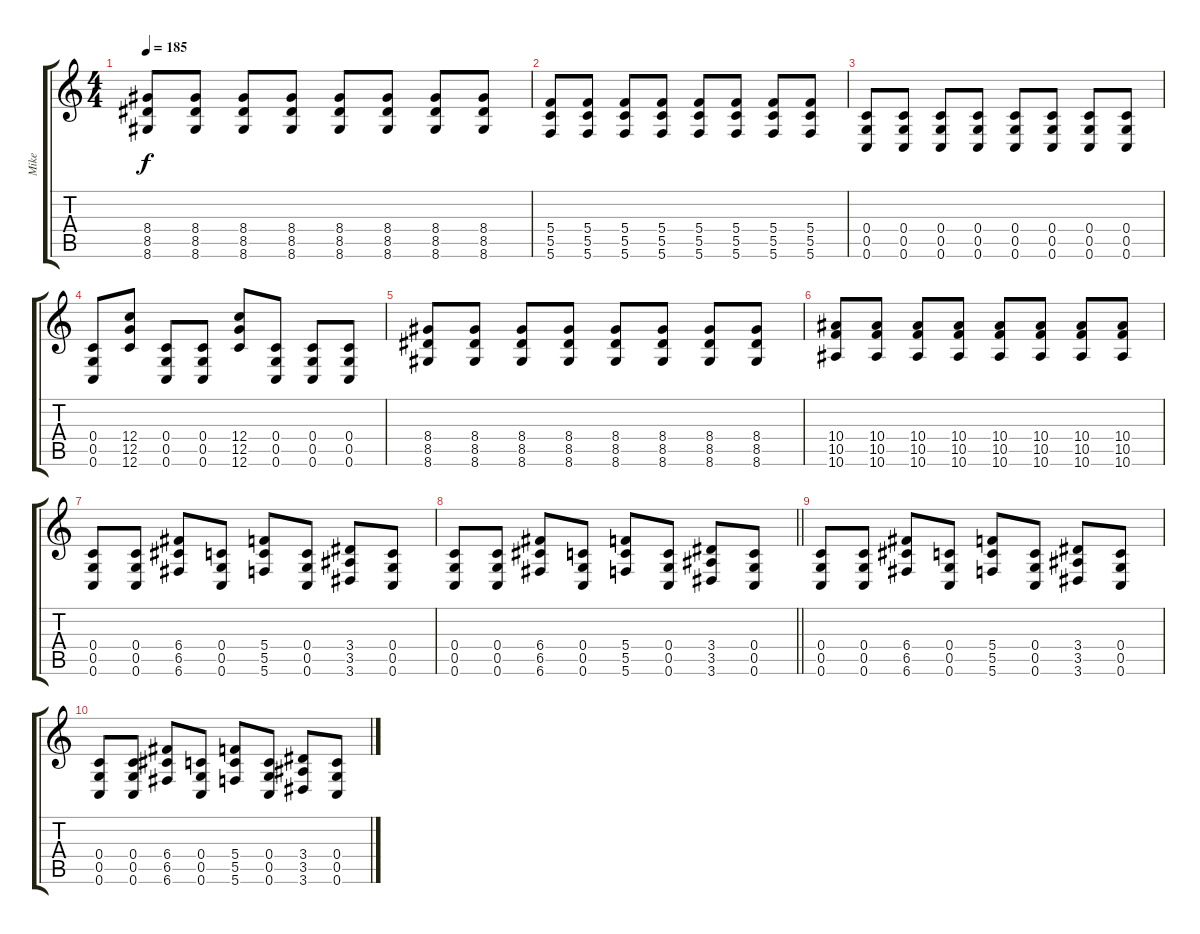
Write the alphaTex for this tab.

\track ("Mike" "Mike") {instrument distortionguitar}
\staff {score tabs}
\tuning (D4 A3 F3 C3 G2 C2) {hide}
\ts (4 4)
\tempo 185
\clef g2
\ks c
(8.4 8.5 8.6).8{dy f} (8.4 8.5 8.6).8 (8.4 8.5 8.6).8 (8.4 8.5 8.6).8 (8.4 8.5 8.6).8 (8.4 8.5 8.6).8 (8.4 8.5 8.6).8 (8.4 8.5 8.6).8 |
(5.4 5.5 5.6).8 (5.4 5.5 5.6).8 (5.4 5.5 5.6).8 (5.4 5.5 5.6).8 (5.4 5.5 5.6).8 (5.4 5.5 5.6).8 (5.4 5.5 5.6).8 (5.4 5.5 5.6).8 |
(0.4 0.5 0.6).8 (0.4 0.5 0.6).8 (0.4 0.5 0.6).8 (0.4 0.5 0.6).8 (0.4 0.5 0.6).8 (0.4 0.5 0.6).8 (0.4 0.5 0.6).8 (0.4 0.5 0.6).8 |
(0.4 0.5 0.6).8 (12.4 12.5 12.6).8 (0.4 0.5 0.6).8 (0.4 0.5 0.6).8 (12.4 12.5 12.6).8 (0.4 0.5 0.6).8 (0.4 0.5 0.6).8 (0.4 0.5 0.6).8 |
(8.4 8.5 8.6).8 (8.4 8.5 8.6).8 (8.4 8.5 8.6).8 (8.4 8.5 8.6).8 (8.4 8.5 8.6).8 (8.4 8.5 8.6).8 (8.4 8.5 8.6).8 (8.4 8.5 8.6).8 |
(10.4 10.5 10.6).8 (10.4 10.5 10.6).8 (10.4 10.5 10.6).8 (10.4 10.5 10.6).8 (10.4 10.5 10.6).8 (10.4 10.5 10.6).8 (10.4 10.5 10.6).8 (10.4 10.5 10.6).8 |
(0.4 0.5 0.6).8 (0.4 0.5 0.6).8 (6.4 6.5 6.6).8 (0.4 0.5 0.6).8 (5.4 5.5 5.6).8 (0.4 0.5 0.6).8 (3.4 3.5 3.6).8 (0.4 0.5 0.6).8 |
\barLineRight lightlight
(0.4 0.5 0.6).8 (0.4 0.5 0.6).8 (6.4 6.5 6.6).8 (0.4 0.5 0.6).8 (5.4 5.5 5.6).8 (0.4 0.5 0.6).8 (3.4 3.5 3.6).8 (0.4 0.5 0.6).8 |
(0.4 0.5 0.6).8 (0.4 0.5 0.6).8 (6.4 6.5 6.6).8 (0.4 0.5 0.6).8 (5.4 5.5 5.6).8 (0.4 0.5 0.6).8 (3.4 3.5 3.6).8 (0.4 0.5 0.6).8 |
(0.4 0.5 0.6).8 (0.4 0.5 0.6).8 (6.4 6.5 6.6).8 (0.4 0.5 0.6).8 (5.4 5.5 5.6).8 (0.4 0.5 0.6).8 (3.4 3.5 3.6).8 (0.4 0.5 0.6).8
